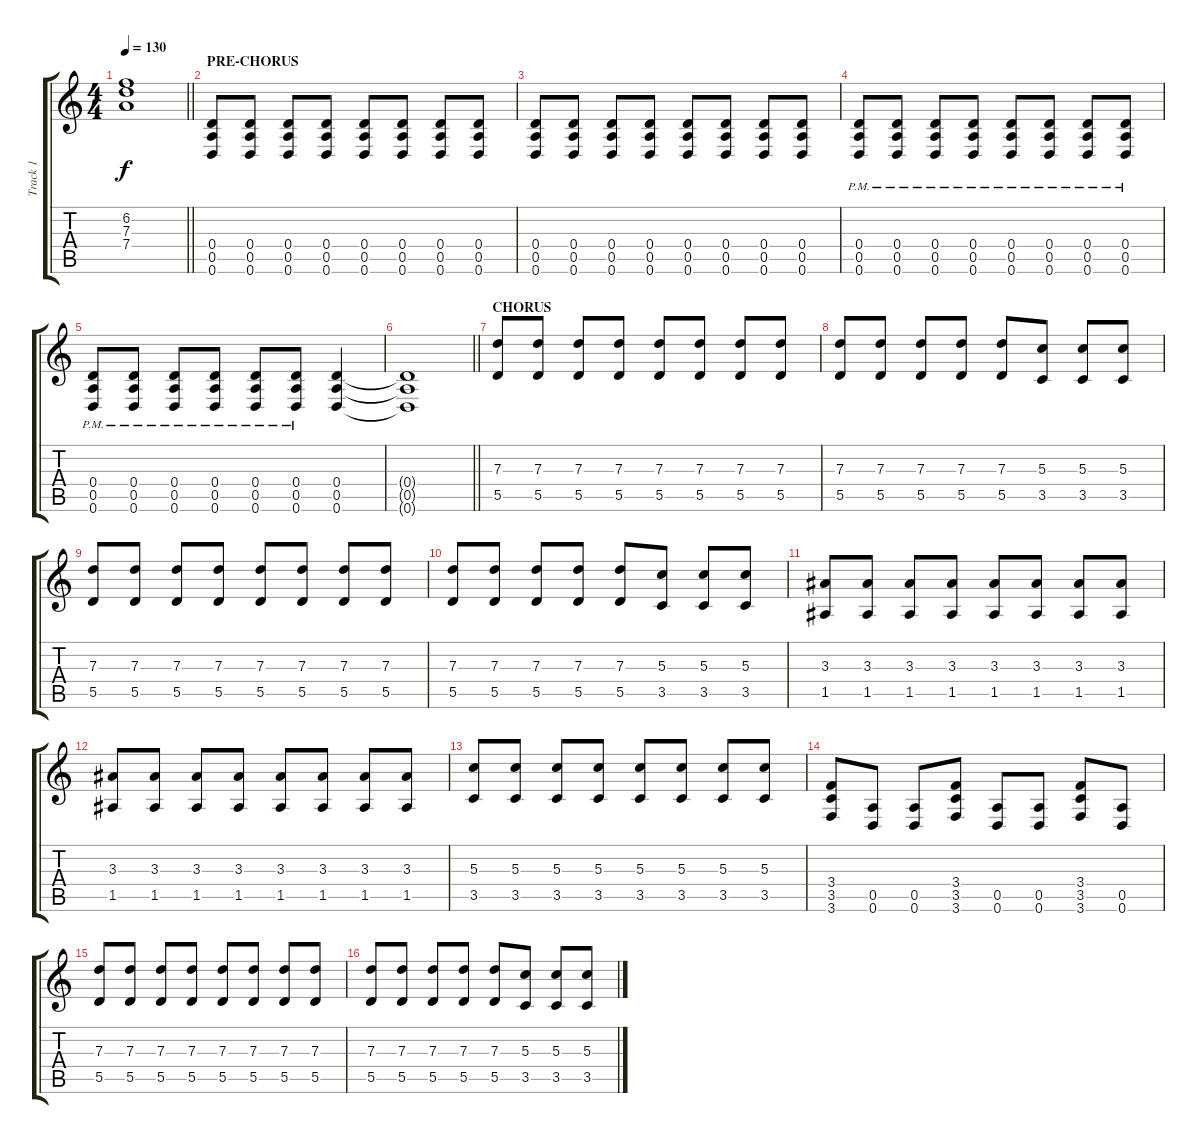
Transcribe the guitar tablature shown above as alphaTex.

\track ("Track 1" "Track 1") {instrument acousticguitarsteel}
\staff {score tabs}
\tuning (E4 B3 G3 D3 A2 D2) {hide}
\ts (4 4)
\tempo 130
\clef g2
\barLineRight lightlight
\ks c
(6.2{t} 7.3{t} 7.4{t}).1{dy f} |
\section ("" "PRE-CHORUS")
(0.4 0.5 0.6).8{instrument electricguitarmuted} (0.4 0.5 0.6).8 (0.4 0.5 0.6).8 (0.4 0.5 0.6).8 (0.4 0.5 0.6).8 (0.4 0.5 0.6).8 (0.4 0.5 0.6).8 (0.4 0.5 0.6).8 |
(0.4 0.5 0.6).8 (0.4 0.5 0.6).8 (0.4 0.5 0.6).8 (0.4 0.5 0.6).8 (0.4 0.5 0.6).8 (0.4 0.5 0.6).8 (0.4 0.5 0.6).8 (0.4 0.5 0.6).8 |
(0.4{pm} 0.5{pm} 0.6{pm}).8{volume 12 instrument acousticguitarsteel} (0.4{pm} 0.5{pm} 0.6{pm}).8 (0.4{pm} 0.5{pm} 0.6{pm}).8 (0.4{pm} 0.5{pm} 0.6{pm}).8 (0.4{pm} 0.5{pm} 0.6{pm}).8 (0.4{pm} 0.5{pm} 0.6{pm}).8 (0.4{pm} 0.5{pm} 0.6{pm}).8 (0.4{pm} 0.5{pm} 0.6{pm}).8 |
(0.4{pm} 0.5{pm} 0.6{pm}).8{volume 16} (0.4{pm} 0.5{pm} 0.6{pm}).8 (0.4{pm} 0.5{pm} 0.6{pm}).8 (0.4{pm} 0.5{pm} 0.6{pm}).8 (0.4{pm} 0.5{pm} 0.6{pm}).8 (0.4{pm} 0.5{pm} 0.6{pm}).8 (0.4 0.5 0.6).4 |
\barLineRight lightlight
(0.4{t} 0.5{t} 0.6{t}).1 |
\section ("" "CHORUS")
(7.3 5.5).8 (7.3 5.5).8 (7.3 5.5).8 (7.3 5.5).8 (7.3 5.5).8 (7.3 5.5).8 (7.3 5.5).8 (7.3 5.5).8 |
(7.3 5.5).8 (7.3 5.5).8 (7.3 5.5).8 (7.3 5.5).8 (7.3 5.5).8 (5.3 3.5).8 (5.3 3.5).8 (5.3 3.5).8 |
(7.3 5.5).8 (7.3 5.5).8 (7.3 5.5).8 (7.3 5.5).8 (7.3 5.5).8 (7.3 5.5).8 (7.3 5.5).8 (7.3 5.5).8 |
(7.3 5.5).8 (7.3 5.5).8 (7.3 5.5).8 (7.3 5.5).8 (7.3 5.5).8 (5.3 3.5).8 (5.3 3.5).8 (5.3 3.5).8 |
(3.3 1.5).8 (3.3 1.5).8 (3.3 1.5).8 (3.3 1.5).8 (3.3 1.5).8 (3.3 1.5).8 (3.3 1.5).8 (3.3 1.5).8 |
(3.3 1.5).8 (3.3 1.5).8 (3.3 1.5).8 (3.3 1.5).8 (3.3 1.5).8 (3.3 1.5).8 (3.3 1.5).8 (3.3 1.5).8 |
(5.3 3.5).8 (5.3 3.5).8 (5.3 3.5).8 (5.3 3.5).8 (5.3 3.5).8 (5.3 3.5).8 (5.3 3.5).8 (5.3 3.5).8 |
(3.4 3.5 3.6).8 (0.5 0.6).8 (0.5 0.6).8 (3.4 3.5 3.6).8 (0.5 0.6).8 (0.5 0.6).8 (3.4 3.5 3.6).8 (0.5 0.6).8 |
(7.3 5.5).8 (7.3 5.5).8 (7.3 5.5).8 (7.3 5.5).8 (7.3 5.5).8 (7.3 5.5).8 (7.3 5.5).8 (7.3 5.5).8 |
(7.3 5.5).8 (7.3 5.5).8 (7.3 5.5).8 (7.3 5.5).8 (7.3 5.5).8 (5.3 3.5).8 (5.3 3.5).8 (5.3 3.5).8
